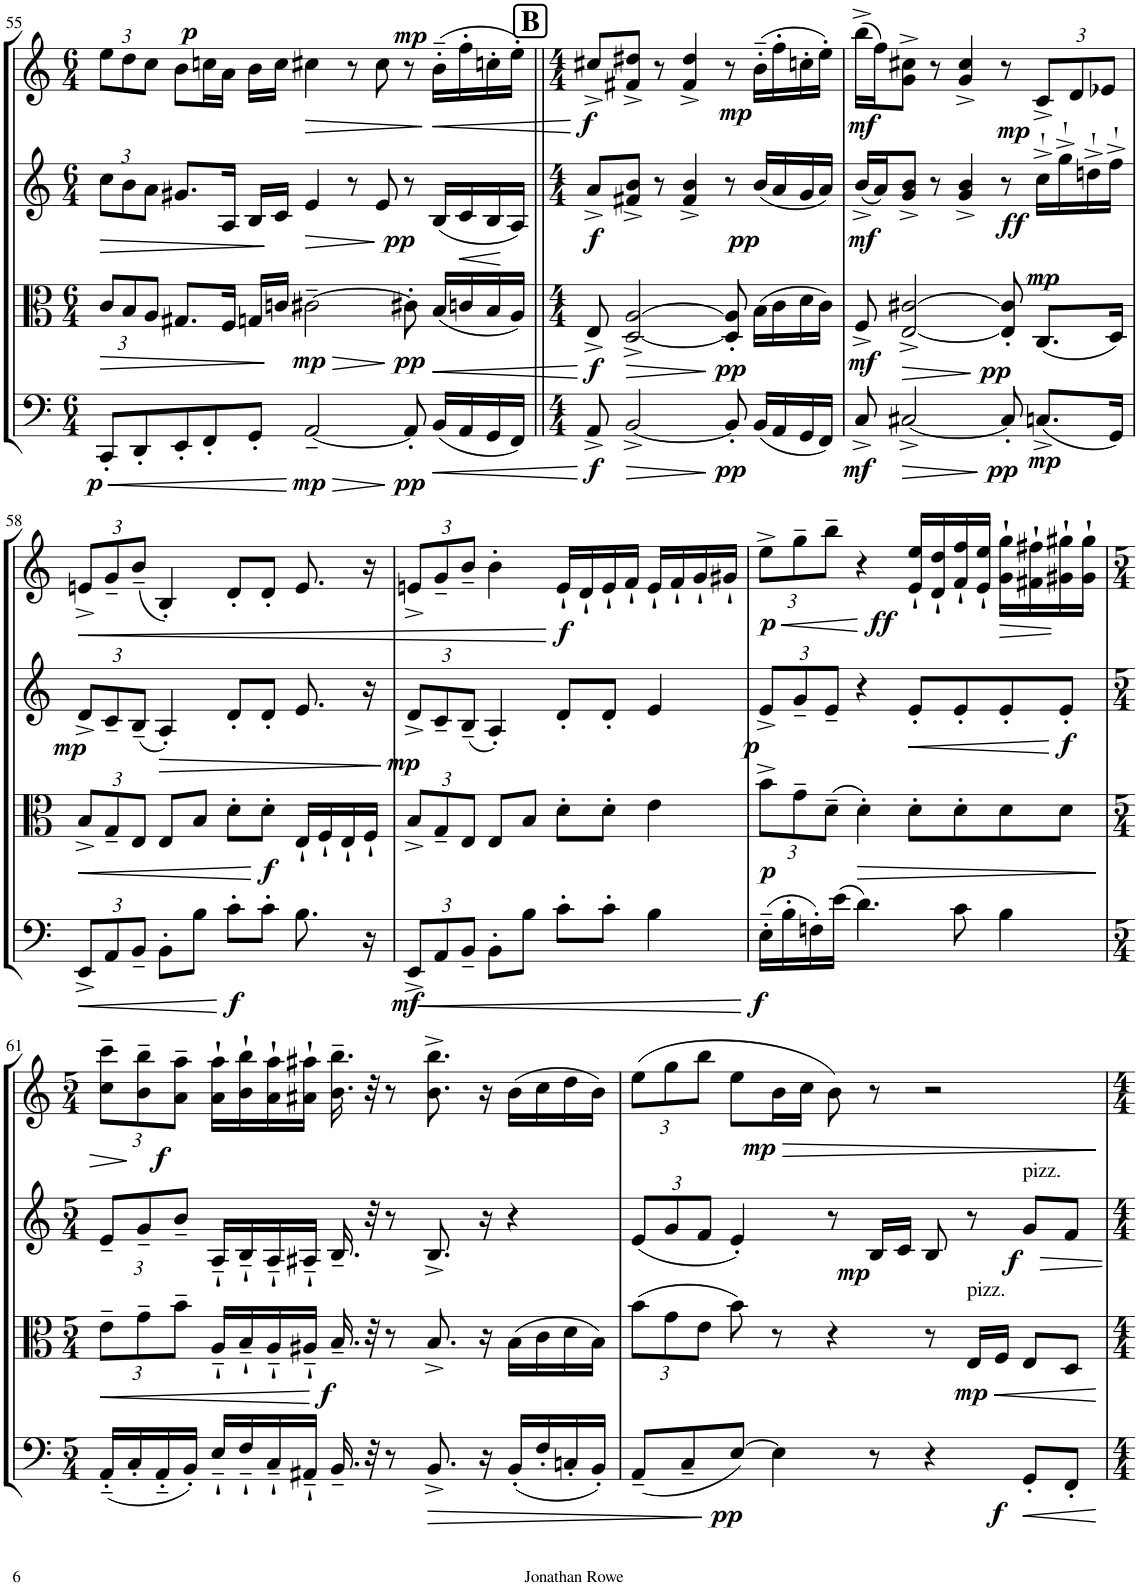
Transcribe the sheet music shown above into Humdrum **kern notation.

**kern	**dynam	**kern	**dynam	**kern	**dynam	**kern	**dynam
*part4	*part4	*part3	*part3	*part2	*part2	*part1	*part1
*staff4	*staff4	*staff3	*staff3	*staff2	*staff2	*staff1	*staff1
*I"Violoncello	*	*I"Viola	*	*I"Violin II	*	*I"Violin I	*
*I'Vc	*	*I'Vla	*	*I'Vln	*	*I'Vln	*
!!LO:PB:g=z
*clefF4	*	*clefC3	*	*clefG2	*	*clefG2	*
*k[]	*	*k[]	*	*k[]	*	*k[]	*
*M6/4	*	*M6/4	*	*M6/4	*	*M6/4	*
=55	=55	=55	=55	=55	=55	=55	=55
!	!LO:HP:b	!	!	!	!	!	!
*	*	*Xbrackettup	*	*	*	*	*
!	!	!	!LO:HP:b	!	!	!	!
*	*	*	*	*Xbrackettup	*	*	*
!	!	!	!	!	!LO:HP:b	!	!
*	*	*	*	*	*	*Xbrackettup	*
!	!LO:DY:n=1:b	!	!	!	!	!	!
8CC'/L	< p	12c/L	>	12cc\L	>	12ee\L	.
.	.	12B/	.	12b\	.	12dd\	.
8DD'/	.	.	.	.	.	.	.
.	.	12A/J	.	12a\J	.	12cc\J	.
8EE'/	.	8.G#X/L	.	8.g#X/L	.	8b\L	.
!	!	!	!	!	!	!	!LO:DY:a
8FF'/	.	.	.	.	.	16ccn\L	p
.	.	16F/Jk	.	16A/Jk	.	16a\JJ	.
8GG'/J	.	16Gn/LL	.	16B/LL	.	16b\LL	.
.	.	16cn/JJ	]	16c/JJ	]	16cc\JJ	.
!	!LO:HP:n=1:b	!	!LO:HP:b	!	!LO:HP:b	!	!LO:HP:b
!	!LO:DY:n=2:b	!	!LO:DY:n=1:b	!	!	!	!
[2AA~/	[ > mp	[2c#X~\	> mp	4e/	>	4cc#X\	>
.	.	.	.	8r	.	8r	.
.	.	.	.	8e/	.	8cc#\	.
!	!LO:DY:n=3:b	!	!LO:DY:n=2:b	!	!	!	!
8AA'/]	] pp	8c#X'\]	] pp	8r	.	8r	.
!	!LO:HP:b	!	!LO:HP:b	!	!LO:DY:n=1:b	!	!LO:HP:n=1:b
!	!	!	!	!	!	!	!LO:DY:n=1:a
(16BB/LL	<	(16B/LL	<	(16B/LL	] pp	(16b'~\LL	] < mp
!	!	!	!	!	!LO:HP:b	!	!
16AA/	.	16cn/	.	16c/	<	16ff'\	.
16GG/	.	16B/	.	16B/	.	16ccn'\	.
16FF/JJ)	.	16A/JJ)	.	16A/JJ)	[	16ee'\JJ)	.
.	[	.	[	.	.	.	[
!!LO:REH:place=s1:a:B:cj:fs=14:t=B
=56||	=56||	=56||	=56||	=56||	=56||	=56||	=56||
*M4/4	*	*M4/4	*	*M4/4	*	*M4/4	*
!	!LO:DY:b	!	!LO:DY:b	!	!LO:DY:b	!	!LO:DY:b
8AA^/	f	8E^/	f	8a^/L	f	8cc#X^/L	f
!	!LO:HP:b	!	!LO:HP:b	!	!	!	!
[2BB^/	>	[2D/^ [2A/^	>	8f#X/^ 8b/^J	.	8f#X/^ 8dd#X/^J	.
.	.	.	.	8r	.	8r	.
.	.	.	.	4f#/^ 4b/^	.	4f#/^ 4dd#/^	.
!	!LO:DY:n=1:b	!	!LO:DY:n=1:b	!	!	!	!
8BB'/]	] pp	8D/]' 8A/]'	] pp	8r	.	8r	.
!	!	!	!	!	!LO:DY:b	!	!LO:DY:b
(16BB/LL	.	(16B\LL	.	(16b/LL	pp	(16b'~\LL	mp
16AA/	.	16c\	.	16a/	.	16ff'\	.
16GG/	.	16d\	.	16g/	.	16ccn'\	.
16FF/JJ)	.	16c\JJ)	.	16a/JJ)	.	16ee'\JJ)	.
=57	=57	=57	=57	=57	=57	=57	=57
!	!LO:DY:b	!	!LO:DY:b	!	!LO:DY:b	!	!LO:DY:b
8C^/	mf	8F^/	mf	(16b^/LL	mf	(16bb^\LL	mf
.	.	.	.	16a/J)	.	16ff\J)	.
!	!LO:HP:b	!	!LO:HP:b	!	!	!	!
[2C#X^/	>	[2E/^ [2c#X/^	>	8g/^ 8b/^J	.	8g\^ 8cc#X\^J	.
.	.	.	.	8r	.	8r	.
.	.	.	.	4g/^ 4b/^	.	4g/^ 4cc#/^	.
!	!LO:DY:n=1:b	!	!LO:DY:n=1:b	!	!	!	!
8C#'/]	] pp	8E/]' 8c#/]'	] pp	8r	.	8r	.
!	!LO:DY:n=2:b	!	!LO:DY:n=2:b	!	!LO:DY:b	!	!LO:DY:b
(8.Cn^/L	mp	(8.C/L	mp	16cc^`\LL	ff	12c^/L	mp
.	.	.	.	16gg^`\	.	.	.
.	.	.	.	.	.	12d/	.
.	.	.	.	16ddn^`\	.	.	.
.	.	.	.	.	.	12e-X/J	.
16GG/Jk)	.	16D/Jk)	.	16ff^`\JJ	.	.	.
!!LO:LB:g=z
=58	=58	=58	=58	=58	=58	=58	=58
*Xbrackettup	*	*	*	*	*	*	*
!	!LO:HP:b	!	!LO:HP:b	!	!LO:DY:b	!	!LO:HP:b
12EE^/L	<	12B^/L	<	12d^/L	mp	12en^/L	<
12AA/	.	12G~/	.	12c~/	.	12g~/	.
12BB~/J	.	12E/J	.	(12B~/J	.	(12b~/J	.
!	!	!	!	!	!LO:HP:b	!	!
8BB'\L	.	8E/L	.	4A'/)	>	4B'/)	.
8B\J	.	8B/J	.	.	.	.	.
!	!LO:DY:n=1:b	!	!	!	!	!	!
8c'\L	[ f	8d'\L	.	8d'/L	.	8d'/L	.
!	!	!	!LO:DY:n=1:b	!	!	!	!
8c'\J	.	8d'\J	[ f	8d'/J	.	8d'/J	.
8.B\	.	16E`/LL	.	8.e/	.	8.e/	.
.	.	16F`/	.	.	.	.	.
.	.	16E`/	.	.	.	.	.
16r	.	16F`/JJ	.	16r	.	16r	.
.	.	.	.	.	]	.	.
=59	=59	=59	=59	=59	=59	=59	=59
!	!LO:DY:b	!	!	!	!LO:DY:b	!	!
12EE^/L	mf	12B^/L	.	12d^/L	mp	12en^/L	.
!	!LO:HP:b	!	!	!	!	!	!
12AA/	<	12G~/	.	12c~/	.	12g~/	.
12BB~/J	.	12E/J	.	(12B~/J	.	12b~/J	.
8BB'\L	.	8E/L	.	4A'/)	.	4b'\	.
8B\J	.	8B/J	.	.	.	.	.
!	!	!	!	!	!	!	!LO:DY:n=1:b
8c'\L	.	8d'\L	.	8d'/L	.	16e`/LL	[ f
.	.	.	.	.	.	16d`/	.
8c'\J	.	8d'\J	.	8d'/J	.	16e`/	.
.	.	.	.	.	.	16f`/JJ	.
4B\	.	4e\	.	4e/	.	16e`/LL	.
.	.	.	.	.	.	16f`/	.
.	.	.	.	.	.	16g`/	.
.	.	.	.	.	.	16g#X`/JJ	.
.	[	.	.	.	.	.	.
=60	=60	=60	=60	=60	=60	=60	=60
!	!LO:DY:b	!	!LO:DY:b	!	!LO:DY:b	!	!LO:HP:b
!	!	!	!	!	!	!	!LO:DY:n=1:b
(16E'~\LL	f	12b^\L	p	12e^/L	p	12ee^\L	< p
16B'\	.	.	.	.	.	.	.
.	.	12g~\	.	12g~/	.	12gg~\	.
16Fn'\)	.	.	.	.	.	.	.
.	.	(12d~\J	.	12e~/J	.	12bb~\J	.
(16e\JJ	.	.	.	.	.	.	.
!	!	!	!LO:HP:b	!	!	!	!
4.d\)	.	4d'\)	>	4r	.	4r	.
!	!	!	!	!	!LO:HP:b	!	!LO:DY:n=2:b
.	.	8d'\L	.	8e'/L	<	16e/` 16ee/`LL	[ ff
.	.	.	.	.	.	16d/` 16dd/`	.
8c\	.	8d'\	.	8e'/	.	16f/` 16ff/`	.
.	.	.	.	.	.	16e/` 16ee/`JJ	.
!	!	!	!	!	!	!	!LO:HP:b
4B\	.	8d\	.	8e'/	.	16g\` 16gg\`LL	>
.	.	.	.	.	.	16f#X\` 16ff#X\`	.
!	!	!	!	!	!LO:DY:n=1:b	!	!
.	.	8d\J	.	8e'/J	[ f	16g#X\` 16gg#X\`	.
.	.	.	.	.	.	16g#\` 16gg#\`JJ	.
.	.	.	]	.	.	.	.
!!LO:LB:g=z
=61	=61	=61	=61	=61	=61	=61	=61
*M5/4	*	*M5/4	*	*M5/4	*	*M5/4	*
!	!	!	!LO:HP:b	!	!	!	!
(16AA'~/LL	.	12e~\L	<	12e~/L	.	12cc\~ 12ccc\~L	.
16C'/	.	.	.	.	.	.	.
!	!	!	!	!	!	!	!LO:DY:n=1:b
.	.	12g~\	.	12g~/	.	12b\~ 12bb\~	] f
16AA'~/	.	.	.	.	.	.	.
.	.	12b~\J	.	12b~/J	.	12a\~ 12aa\~J	.
16BB'/JJ)	.	.	.	.	.	.	.
16E~`/LL	.	16A~`/LL	.	16A~`/LL	.	16a\` 16aa\`LL	.
16F~`/	.	16B~`/	.	16B~`/	.	16b\` 16bb\`	.
16C~`/	.	16A~`/	.	16A~`/	.	16a\` 16aa\`	.
16AA#X~`/JJ	.	16A#X~`/JJ	.	16A#X~`/JJ	.	16a#X\` 16aa#X\`JJ	.
!	!	!	!LO:DY:n=1:b	!	!	!	!
16.BB~/	.	16.B~/	[ f	16.B~/	.	16.b\~ 16.bb\~	.
32r	.	32r	.	32r	.	32r	.
8r	.	8r	.	8r	.	8r	.
!	!LO:HP:b	!	!	!	!	!	!
8.BB^/	>	8.B^/	.	8.B^/	.	8.b\^ 8.bb\^	.
16r	.	16r	.	16r	.	16r	.
(16BB'/LL	.	(16B\LL	.	4r	.	(16b\LL	.
16F'/	.	16c\	.	.	.	16cc\	.
16Cn'/	.	16d\	.	.	.	16dd\	.
16BB'/JJ)	.	16B\JJ)	.	.	.	16b\JJ)	.
=62	=62	=62	=62	=62	=62	=62	=62
(8AA~/L	.	(12b\L	.	(12e/L	.	(12ee\L	.
.	.	12g\	.	12g/	.	12gg\	.
8C~/	.	.	.	.	.	.	.
.	.	12e\J	.	12f/J	.	12bb\J	.
!	!LO:DY:n=1:b	!	!	!	!	!	!
[8E/J)	] pp	8b\)	.	4e'/)	.	8ee\L	.
!	!	!	!	!	!	!	!LO:HP:b
!	!	!	!	!	!	!	!LO:DY:n=1:b
4E\]	.	8r	.	.	.	16b\L	> mp
.	.	.	.	.	.	16cc\JJ	.
!	!	!	!	!	!LO:DY:b	!	!
.	.	4r	.	8r	mp	8b\)	.
8r	.	.	.	16B/LL	.	8r	.
.	.	.	.	16c/JJ	.	.	.
4r	.	8r	.	8B/	.	2r	.
!	!	!LO:TX:a:t=pizz.	!	!	!	!	!
!	!	!	!LO:HP:b	!	!	!	!
!	!	!	!LO:DY:n=1:b	!	!	!	!
.	.	16E/LL	< mp	8r	.	.	.
.	.	16F/JJ	.	.	.	.	.
!	!	!	!	!LO:TX:a:t=pizz.	!	!	!
!	!LO:HP:b	!	!	!	!	!	!
!	!LO:DY:n=2:b	!	!	!	!LO:DY:b	!	!
8GG'/L	< f	8E/L	.	8g/L	f	.	.
8FF'/J	.	8D/J	.	8f/J	.	.	.
.	[	.	[	.	.	.	]
=	=	=	=	=	=	=	=
*-	*-	*-	*-	*-	*-	*-	*-
